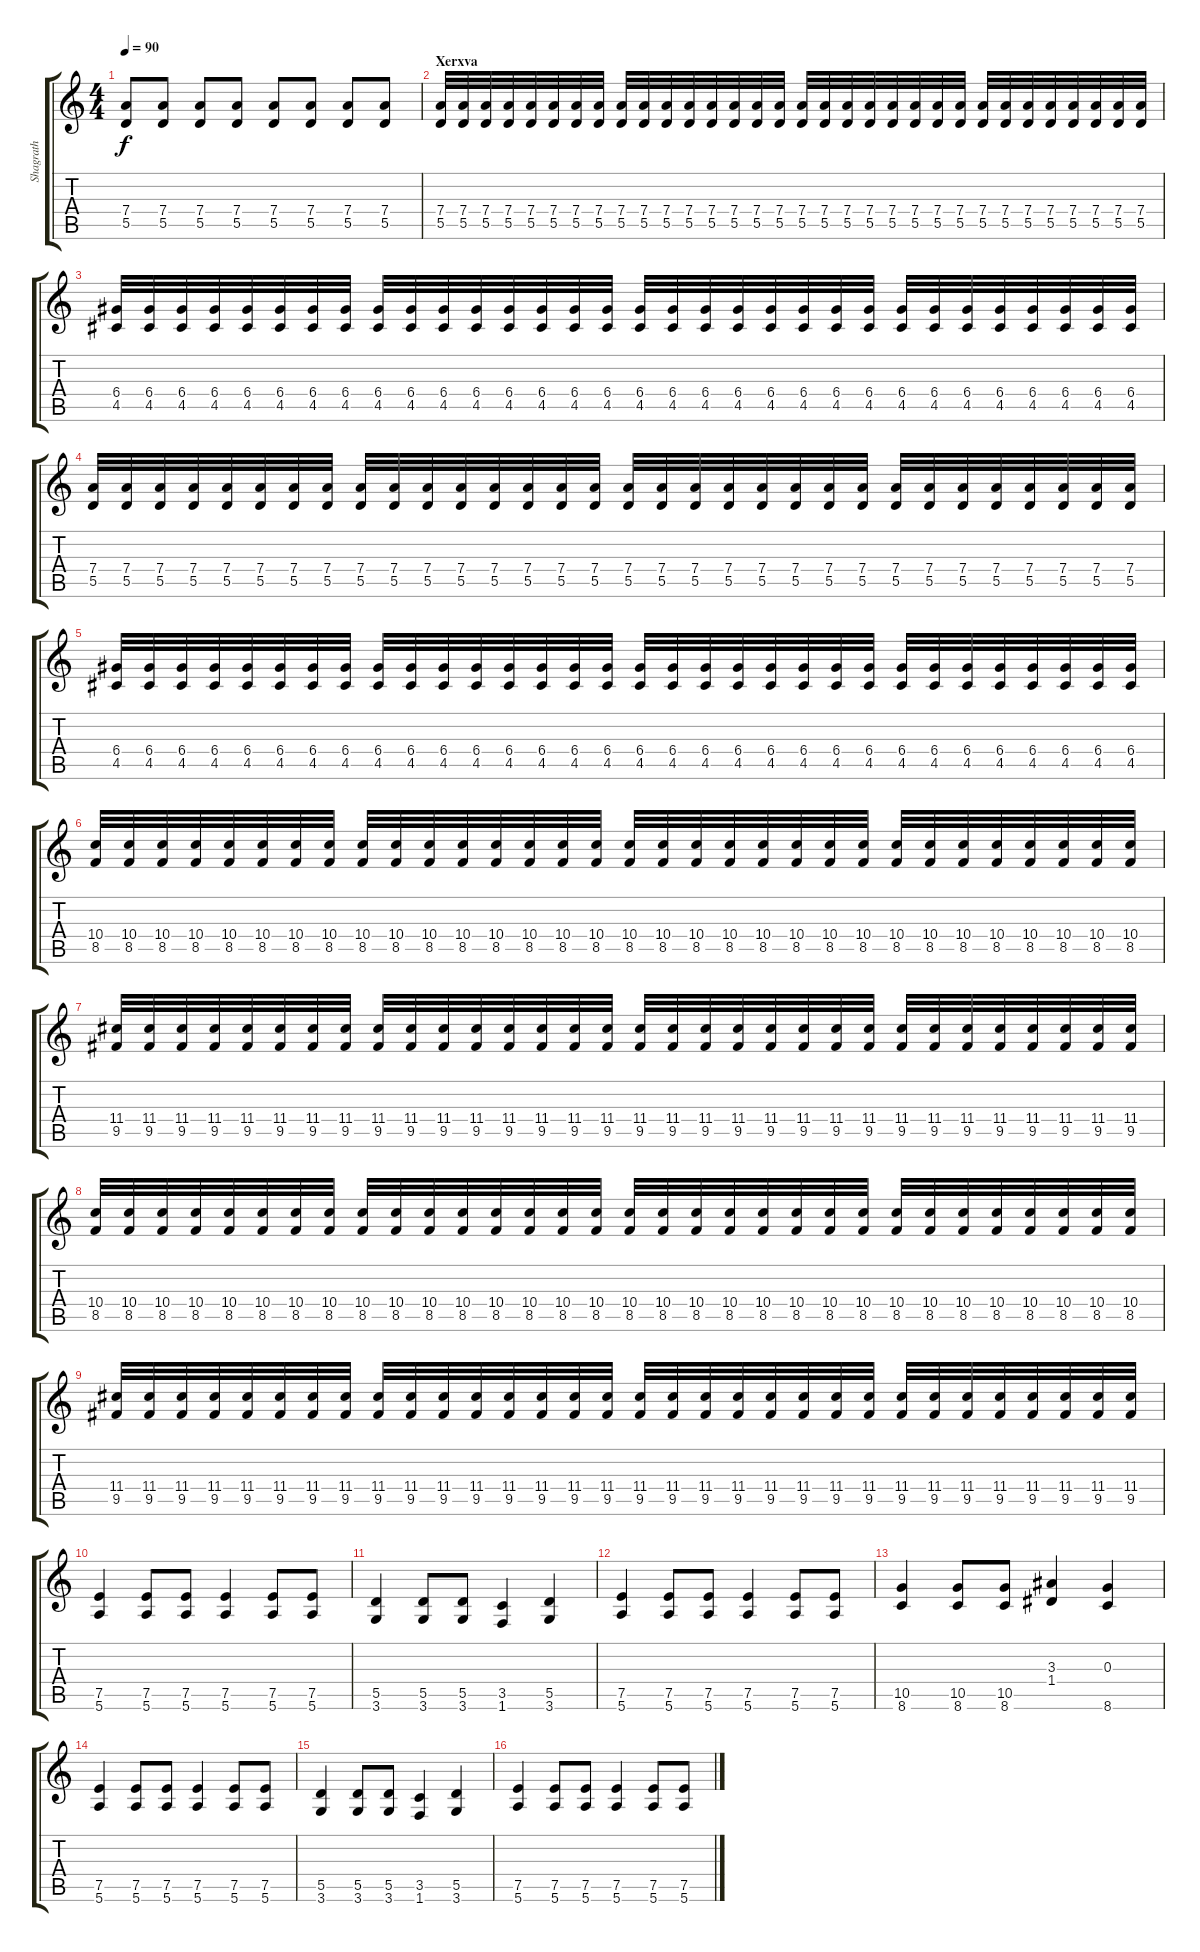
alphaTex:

\track ("Shagrath" "Shagrath") {instrument distortionguitar}
\staff {score tabs}
\tuning (E4 B3 G3 D3 A2 E2) {hide}
\ts (4 4)
\tempo 90
\clef g2
\ks c
(7.4 5.5).8{dy f volume 7} (7.4 5.5).8 (7.4 5.5).8 (7.4 5.5).8 (7.4 5.5).8 (7.4 5.5).8 (7.4 5.5).8 (7.4 5.5).8 |
\section ("" "Xerxva")
(7.4 5.5).32{volume 9} (7.4 5.5).32 (7.4 5.5).32 (7.4 5.5).32 (7.4 5.5).32 (7.4 5.5).32 (7.4 5.5).32 (7.4 5.5).32 (7.4 5.5).32 (7.4 5.5).32 (7.4 5.5).32 (7.4 5.5).32 (7.4 5.5).32 (7.4 5.5).32 (7.4 5.5).32 (7.4 5.5).32 (7.4 5.5).32 (7.4 5.5).32 (7.4 5.5).32 (7.4 5.5).32 (7.4 5.5).32 (7.4 5.5).32 (7.4 5.5).32 (7.4 5.5).32 (7.4 5.5).32 (7.4 5.5).32 (7.4 5.5).32 (7.4 5.5).32 (7.4 5.5).32 (7.4 5.5).32 (7.4 5.5).32 (7.4 5.5).32 |
(6.4 4.5).32 (6.4 4.5).32 (6.4 4.5).32 (6.4 4.5).32 (6.4 4.5).32 (6.4 4.5).32 (6.4 4.5).32 (6.4 4.5).32 (6.4 4.5).32 (6.4 4.5).32 (6.4 4.5).32 (6.4 4.5).32 (6.4 4.5).32 (6.4 4.5).32 (6.4 4.5).32 (6.4 4.5).32 (6.4 4.5).32 (6.4 4.5).32 (6.4 4.5).32 (6.4 4.5).32 (6.4 4.5).32 (6.4 4.5).32 (6.4 4.5).32 (6.4 4.5).32 (6.4 4.5).32 (6.4 4.5).32 (6.4 4.5).32 (6.4 4.5).32 (6.4 4.5).32 (6.4 4.5).32 (6.4 4.5).32 (6.4 4.5).32 |
(7.4 5.5).32 (7.4 5.5).32 (7.4 5.5).32 (7.4 5.5).32 (7.4 5.5).32 (7.4 5.5).32 (7.4 5.5).32 (7.4 5.5).32 (7.4 5.5).32 (7.4 5.5).32 (7.4 5.5).32 (7.4 5.5).32 (7.4 5.5).32 (7.4 5.5).32 (7.4 5.5).32 (7.4 5.5).32 (7.4 5.5).32 (7.4 5.5).32 (7.4 5.5).32 (7.4 5.5).32 (7.4 5.5).32 (7.4 5.5).32 (7.4 5.5).32 (7.4 5.5).32 (7.4 5.5).32 (7.4 5.5).32 (7.4 5.5).32 (7.4 5.5).32 (7.4 5.5).32 (7.4 5.5).32 (7.4 5.5).32 (7.4 5.5).32 |
(6.4 4.5).32 (6.4 4.5).32 (6.4 4.5).32 (6.4 4.5).32 (6.4 4.5).32 (6.4 4.5).32 (6.4 4.5).32 (6.4 4.5).32 (6.4 4.5).32 (6.4 4.5).32 (6.4 4.5).32 (6.4 4.5).32 (6.4 4.5).32 (6.4 4.5).32 (6.4 4.5).32 (6.4 4.5).32 (6.4 4.5).32 (6.4 4.5).32 (6.4 4.5).32 (6.4 4.5).32 (6.4 4.5).32 (6.4 4.5).32 (6.4 4.5).32 (6.4 4.5).32 (6.4 4.5).32 (6.4 4.5).32 (6.4 4.5).32 (6.4 4.5).32 (6.4 4.5).32 (6.4 4.5).32 (6.4 4.5).32 (6.4 4.5).32 |
(10.4 8.5).32 (10.4 8.5).32 (10.4 8.5).32 (10.4 8.5).32 (10.4 8.5).32 (10.4 8.5).32 (10.4 8.5).32 (10.4 8.5).32 (10.4 8.5).32 (10.4 8.5).32 (10.4 8.5).32 (10.4 8.5).32 (10.4 8.5).32 (10.4 8.5).32 (10.4 8.5).32 (10.4 8.5).32 (10.4 8.5).32 (10.4 8.5).32 (10.4 8.5).32 (10.4 8.5).32 (10.4 8.5).32 (10.4 8.5).32 (10.4 8.5).32 (10.4 8.5).32 (10.4 8.5).32 (10.4 8.5).32 (10.4 8.5).32 (10.4 8.5).32 (10.4 8.5).32 (10.4 8.5).32 (10.4 8.5).32 (10.4 8.5).32 |
(11.4 9.5).32 (11.4 9.5).32 (11.4 9.5).32 (11.4 9.5).32 (11.4 9.5).32 (11.4 9.5).32 (11.4 9.5).32 (11.4 9.5).32 (11.4 9.5).32 (11.4 9.5).32 (11.4 9.5).32 (11.4 9.5).32 (11.4 9.5).32 (11.4 9.5).32 (11.4 9.5).32 (11.4 9.5).32 (11.4 9.5).32 (11.4 9.5).32 (11.4 9.5).32 (11.4 9.5).32 (11.4 9.5).32 (11.4 9.5).32 (11.4 9.5).32 (11.4 9.5).32 (11.4 9.5).32 (11.4 9.5).32 (11.4 9.5).32 (11.4 9.5).32 (11.4 9.5).32 (11.4 9.5).32 (11.4 9.5).32 (11.4 9.5).32 |
(10.4 8.5).32 (10.4 8.5).32 (10.4 8.5).32 (10.4 8.5).32 (10.4 8.5).32 (10.4 8.5).32 (10.4 8.5).32 (10.4 8.5).32 (10.4 8.5).32 (10.4 8.5).32 (10.4 8.5).32 (10.4 8.5).32 (10.4 8.5).32 (10.4 8.5).32 (10.4 8.5).32 (10.4 8.5).32 (10.4 8.5).32 (10.4 8.5).32 (10.4 8.5).32 (10.4 8.5).32 (10.4 8.5).32 (10.4 8.5).32 (10.4 8.5).32 (10.4 8.5).32 (10.4 8.5).32 (10.4 8.5).32 (10.4 8.5).32 (10.4 8.5).32 (10.4 8.5).32 (10.4 8.5).32 (10.4 8.5).32 (10.4 8.5).32 |
(11.4 9.5).32 (11.4 9.5).32 (11.4 9.5).32 (11.4 9.5).32 (11.4 9.5).32 (11.4 9.5).32 (11.4 9.5).32 (11.4 9.5).32 (11.4 9.5).32 (11.4 9.5).32 (11.4 9.5).32 (11.4 9.5).32 (11.4 9.5).32 (11.4 9.5).32 (11.4 9.5).32 (11.4 9.5).32 (11.4 9.5).32 (11.4 9.5).32 (11.4 9.5).32 (11.4 9.5).32 (11.4 9.5).32 (11.4 9.5).32 (11.4 9.5).32 (11.4 9.5).32 (11.4 9.5).32 (11.4 9.5).32 (11.4 9.5).32 (11.4 9.5).32 (11.4 9.5).32 (11.4 9.5).32 (11.4 9.5).32 (11.4 9.5).32 |
\section ("" "")
(7.5 5.6).4 (7.5 5.6).8 (7.5 5.6).8 (7.5 5.6).4 (7.5 5.6).8 (7.5 5.6).8 |
(5.5 3.6).4 (5.5 3.6).8 (5.5 3.6).8 (3.5 1.6).4 (5.5 3.6).4 |
(7.5 5.6).4 (7.5 5.6).8 (7.5 5.6).8 (7.5 5.6).4 (7.5 5.6).8 (7.5 5.6).8 |
(10.5 8.6).4 (10.5 8.6).8 (10.5 8.6).8 (3.3 1.4).4 (0.3 8.6).4 |
(7.5 5.6).4 (7.5 5.6).8 (7.5 5.6).8 (7.5 5.6).4 (7.5 5.6).8 (7.5 5.6).8 |
(5.5 3.6).4 (5.5 3.6).8 (5.5 3.6).8 (3.5 1.6).4 (5.5 3.6).4 |
(7.5 5.6).4 (7.5 5.6).8 (7.5 5.6).8 (7.5 5.6).4 (7.5 5.6).8 (7.5 5.6).8
